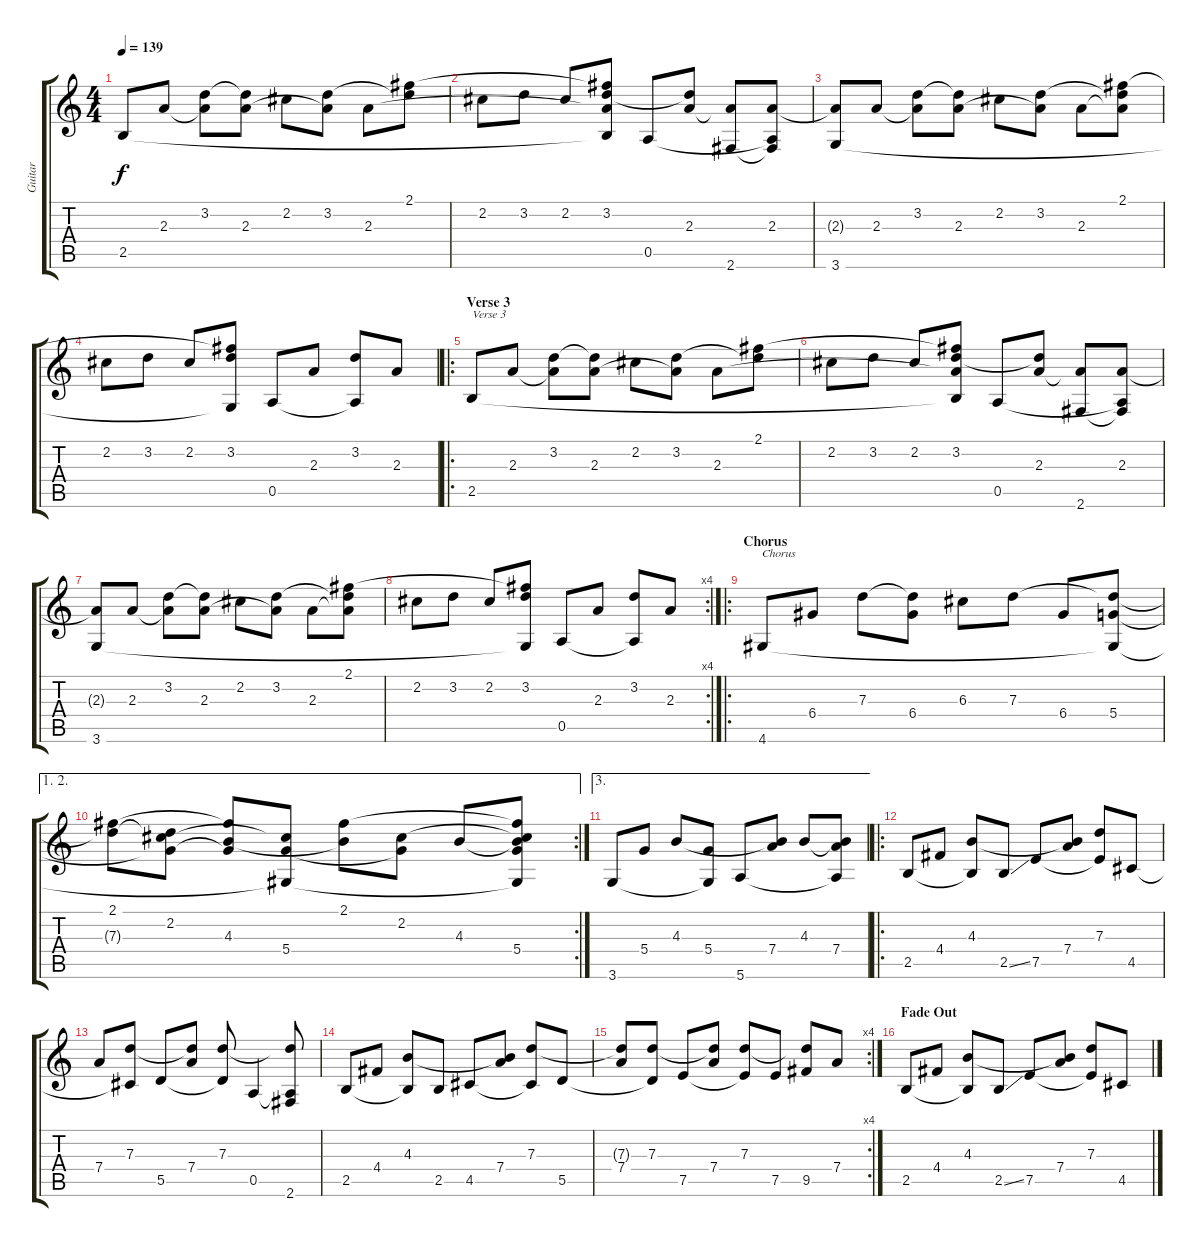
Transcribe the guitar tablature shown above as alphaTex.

\track ("Guitar" "Guitar") {instrument electricguitarjazz}
\staff {score tabs}
\tuning (E4 B3 G3 D3 A2 E2) {hide}
\ts (4 4)
\tempo 139
\clef g2
\ks c
2.5.8{dy f} 2.3.8 (3.2 2.3{t}).8 (3.2{t} 2.3).8 2.2.8 (3.2 2.3{t}).8 2.3.8 (2.1 3.2{t}).8 |
2.2.8 3.2.8 2.2.8 (2.1{t} 3.2 2.3{t} 2.5{t}).8 0.5.8 (3.2{t} 2.3).8 (2.3{t} 2.6).8 (2.3 0.5{t} 2.6{t}).8 |
(2.3{t} 3.6).8 2.3.8 (3.2 2.3{t}).8 (3.2{t} 2.3).8 2.2.8 (3.2 2.3{t}).8 2.3.8 (2.1 3.2{t} 2.3{t}).8 |
2.2.8 3.2.8 2.2.8 (2.1{t} 3.2 3.6{t}).8 0.5.8 2.3.8 (3.2 0.5{t}).8 2.3.8 |
\ro
\section ("" "Verse 3")
2.5.8{txt "Verse 3"} 2.3.8 (3.2 2.3{t}).8 (3.2{t} 2.3).8 2.2.8 (3.2 2.3{t}).8 2.3.8 (2.1 3.2{t}).8 |
2.2.8 3.2.8 2.2.8 (2.1{t} 3.2 2.3{t} 2.5{t}).8 0.5.8 (3.2{t} 2.3).8 (2.3{t} 2.6).8 (2.3 0.5{t} 2.6{t}).8 |
(2.3{t} 3.6).8 2.3.8 (3.2 2.3{t}).8 (3.2{t} 2.3).8 2.2.8 (3.2 2.3{t}).8 2.3.8 (2.1 3.2{t} 2.3{t}).8 |
\rc 4
2.2.8 3.2.8 2.2.8 (2.1{t} 3.2 3.6{t}).8 0.5.8 2.3.8 (3.2 0.5{t}).8 2.3.8 |
\ro
\section ("" "Chorus")
4.6.8{txt "Chorus"} 6.4.8 7.3.8 (7.3{t} 6.4).8 6.3.8 7.3.8 6.4.8 (7.3{t} 5.4 4.6{t}).8 |
\ae (1 2)
\rc 2
(2.1 7.3{t}).8 (2.2 7.3{t} 5.4{t}).8 (2.1{t} 4.3 5.4{t}).8 (2.2{t} 5.4 4.6{t}).8 (2.1 4.3{t}).8 (2.2 5.4{t}).8 4.3.8 (2.1{t} 2.2{t} 4.3{t} 5.4 4.6{t}).8 |
\ae 3
3.6.8 5.4.8 4.3.8 (5.4 3.6{t}).8 5.6.8 (4.3{t} 7.4).8 4.3.8 (4.3{t} 7.4 5.6{t}).8 |
\ro
2.5.8 4.4.8 (4.3 2.5{t}).8 2.5{ss}.8 7.5.8 (4.3{t} 7.4).8 (7.3 7.5{t}).8 4.5.8 |
7.4.8 (7.3 4.5{t}).8 5.5.8 (7.3{t} 7.4).8 (7.3 5.5{t}).8 0.5.4 (7.3{t} 0.5{t} 2.6).8 |
2.5.8 4.4.8 (4.3 2.5{t}).8 2.5.8 4.5.8 (4.3{t} 7.4).8 (7.3 4.5{t}).8 5.5.8 |
\rc 4
(7.3{t} 7.4).8 (7.3 5.5{t}).8 7.5.8 (7.3{t} 7.4).8 (7.3 7.5{t}).8 7.5.8 (7.3{t} 9.5).8 7.4.8 |
\section ("" "Fade Out")
2.5.8{volume 10} 4.4.8 (4.3 2.5{t}).8 2.5{ss}.8 7.5.8 (4.3{t} 7.4).8 (7.3 7.5{t}).8 4.5.8
